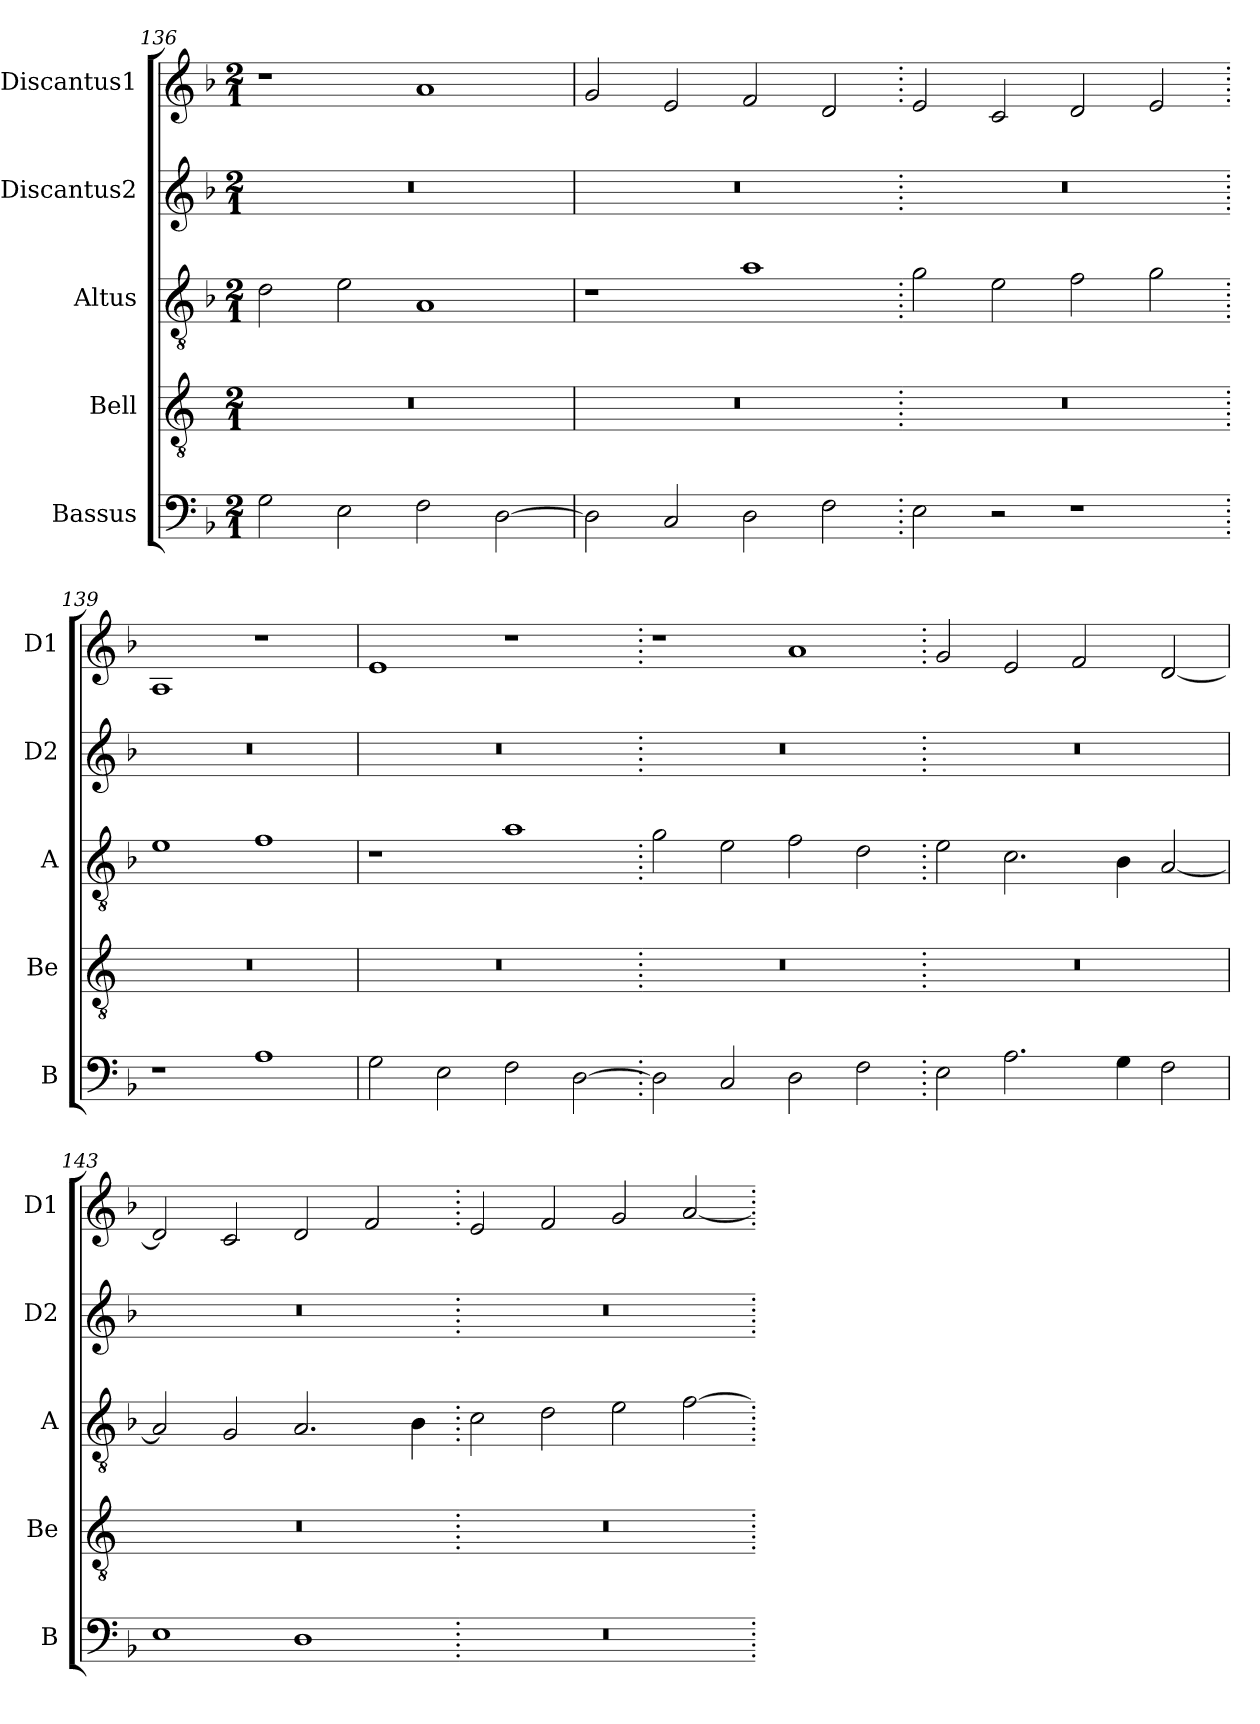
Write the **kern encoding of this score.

**kern	**kern	**kern	**kern	**kern
*part5	*part4	*part3	*part2	*part1
*staff5	*staff4	*staff3	*staff2	*staff1
*I"Bassus	*I"Bell	*I"Altus	*I"Discantus2	*I"Discantus1
*I'B	*I'Be	*I'A	*I'D2	*I'D1
*clefF4	*clefGv2	*clefGv2	*clefG2	*clefG2
*k[b-]	*k[]	*k[b-]	*k[b-]	*k[b-]
*M2/1	*M2/1	*M2/1	*M2/1	*M2/1
=136	=136	=136	=136	=136
2G	0r	2d	0r	1r
2E	.	2e	.	.
2F	.	1A	.	1a
[2D	.	.	.	.
=137	=137	=137	=137	=137
2D]	0r	1r	0r	2g
2C	.	.	.	2e
2D	.	1a	.	2f
2F	.	.	.	2d
=138.	=138.	=138.	=138.	=138.
2E	0r	2g	0r	2e
2r	.	2e	.	2c
1r	.	2f	.	2d
.	.	2g	.	2e
=139.	=139.	=139.	=139.	=139.
1r	0r	1e	0r	1A
1A	.	1f	.	1r
=140	=140	=140	=140	=140
2G	0r	1r	0r	1e
2E	.	.	.	.
2F	.	1a	.	1r
[2D	.	.	.	.
=141.	=141.	=141.	=141.	=141.
2D]	0r	2g	0r	1r
2C	.	2e	.	.
2D	.	2f	.	1a
2F	.	2d	.	.
=142.	=142.	=142.	=142.	=142.
2E	0r	2e	0r	2g
2.A	.	2.c	.	2e
.	.	.	.	2f
4G	.	4B-	.	.
2F	.	[2A	.	[2d
=143	=143	=143	=143	=143
1E	0r	2A]	0r	2d]
.	.	2G	.	2c
1D	.	2.A	.	2d
.	.	.	.	2f
.	.	4B-	.	.
=144.	=144.	=144.	=144.	=144.
0r	0r	2c	0r	2e
.	.	2d	.	2f
.	.	2e	.	2g
.	.	[2f	.	[2a
=.	=.	=.	=.	=.
*-	*-	*-	*-	*-
